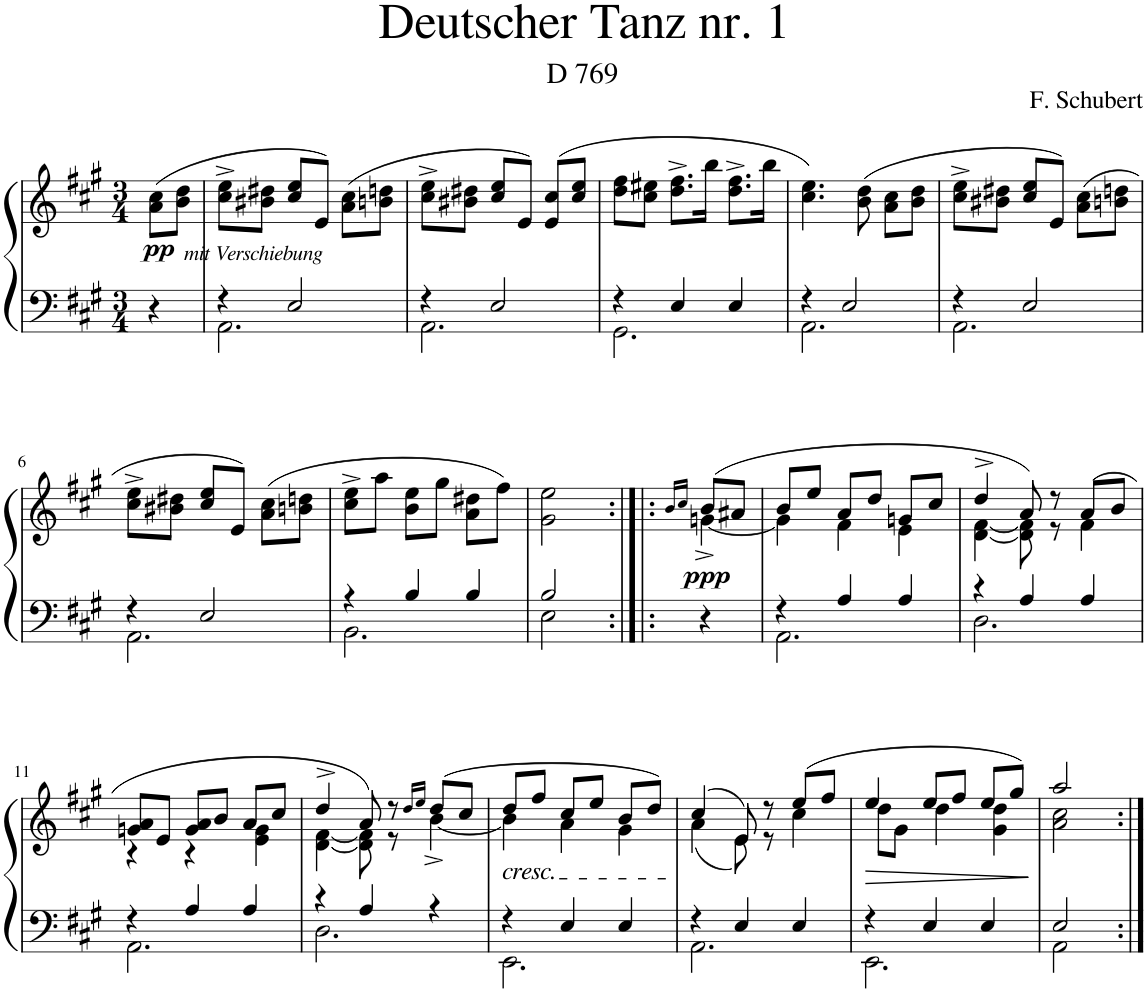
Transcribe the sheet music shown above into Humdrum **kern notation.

**kern	**kern	**dynam
*part1	*part1	*part1
*staff2	*staff1	*staff1/2
*I"Piano	*	*
*I'Pno.	*	*
*clefF4	*clefG2	*
*k[f#c#g#]	*k[f#c#g#]	*
*M3/4	*M3/4	*
=	=	=
!	!LO:TX:b:i:t=mit Verschiebung	!
!	!	!LO:DY:b
4r	(8a\ 8cc#\L	pp
.	8b\ 8dd\J	.
=1	=1	=1
*^	*	*
4r	2.AA\	8cc#\^ 8ee\^L	.
.	.	8b#X\ 8dd#X\J	.
2E/	.	8cc#/ 8ee/L	.
.	.	8e/J)	.
.	.	(8a\ 8cc#\L	.
.	.	8bn\ 8ddn\J	.
=2	=2	=2	=2
4r	2.AA\	8cc#\^ 8ee\^L	.
.	.	8b#X\ 8dd#X\J	.
2E/	.	8cc#/ 8ee/L	.
.	.	8e/J)	.
.	.	(8e/ 8cc#/L	.
.	.	8cc#/ 8ee/J	.
=3	=3	=3	=3
4r	2.GG#\	8dd\ 8ff#\L	.
.	.	8cc#\ 8ee#X\J	.
4E/	.	8.dd\^ 8.ff#\^L	.
.	.	16bb\Jk	.
4E/	.	8.dd\^ 8.ff#\^L	.
.	.	16bb\Jk	.
=4	=4	=4	=4
4r	2.AA\	4.cc#\ 4.ee\)	.
2E/	.	.	.
.	.	(8b\ 8dd\	.
.	.	8a\ 8cc#\L	.
.	.	8b\ 8dd\J	.
=5	=5	=5	=5
4r	2.AA\	8cc#\^ 8ee\^L	.
.	.	8b#X\ 8dd#X\J	.
2E/	.	8cc#/ 8ee/L	.
.	.	8e/J)	.
.	.	(8a\ 8cc#\L	.
.	.	8bn\ 8ddn\J	.
!!LO:LB:g=z
=6	=6	=6	=6
4r	2.AA\	8cc#\^ 8ee\^L	.
.	.	8b#X\ 8dd#X\J	.
2E/	.	8cc#/ 8ee/L	.
.	.	8e/J)	.
.	.	(8a\ 8cc#\L	.
.	.	8bn\ 8ddn\J	.
=7	=7	=7	=7
4r	2.BB\	8cc#\^ 8ee\^L	.
.	.	8aa\J	.
4B/	.	8b\ 8ee\L	.
.	.	8gg#\J	.
4B/	.	8a\ 8dd#X\L	.
.	.	8ff#\J)	.
=8	=8	=8	=8
2B/	2E\	2g#\ 2ee\	.
*v	*v	*	*
=8X1:|!|:	=8X1:|!|:	=8X1:|!|:
.	16qb/LL	.
.	16qcc#/JJ	.
*	*^	*
!	!	!	!LO:DY:b
4r	(8b/L	[4gn^\	ppp
.	8a#X/J	.	.
=9	=9	=9	=9
*^	*	*	*
4r	2.AA\	8b/L	4g\]	.
.	.	8ee/J	.	.
4A/	.	8a/L	4f#\	.
.	.	8dd/J	.	.
4A/	.	8gn/L	4e\	.
.	.	8cc#/J	.	.
=10	=10	=10	=10	=10
4r	2.D\	4dd^/	[4d\ [4f#\	.
4A/	.	8a/)	8d\] 8f#\]	.
.	.	8r	8r	.
4A/	.	(8a/L	4f#\	.
.	.	8b/J	.	.
!!LO:LB:g=z	!!
=11	=11	=11	=11	=11
4r	2.AA\	8gn/ 8a/L	4r	.
.	.	8e/J	.	.
4A/	.	8g/ 8a/L	4r	.
.	.	8b/J	.	.
4A/	.	8a/L	4e\ 4g\	.
.	.	8cc#/J	.	.
=12	=12	=12	=12	=12
4r	2.D\	4dd^/	[4d\ [4f#\	.
4A/	.	8a/)	8d\] 8f#\]	.
.	.	8r	8r	.
.	.	16qdd/LL	.	.
.	.	16qee/JJ	.	.
4r	.	(8dd/L	[4b^\	.
.	.	8cc#/J	.	.
=13	=13	=13	=13	=13
!	!	!LO:TX:b:i:t=cresc.	!	!
4r	2.EE\	8dd/L	4b\]	.
.	.	8ff#/J	.	.
4E/	.	8cc#/L	4a\	.
.	.	8ee/J	.	.
4E/	.	8b/L	4g#\	.
.	.	8dd/J)	.	.
=14	=14	=14	=14	=14
4r	2.AA\	(4cc#/	(4a\	.
4E/	.	8e/)	8e\)	.
.	.	8r	8r	.
4E/	.	(8ee/L	4cc#\	.
.	.	8ff#/J	.	.
=15	=15	=15	=15	=15
!	!	!	!	!LO:HP:b
4r	2.EE\	4ee/	8dd\L	>
.	.	.	8g#\J	.
4E/	.	8ee/L	4dd\	.
.	.	8ff#/J	.	.
4E/	.	8ee/L	4g#\ 4dd\	.
.	.	8gg#/J)	.	.
*v	*v	*	*	*
*	*v	*v	*
.	.	]
=16	=16	=16
*^	*^	*
2E/	2AA\	2aa/	2a\ 2cc#\	.
*v	*v	*	*	*
*	*v	*v	*
=:|!	=:|!	=:|!
*-	*-	*-
